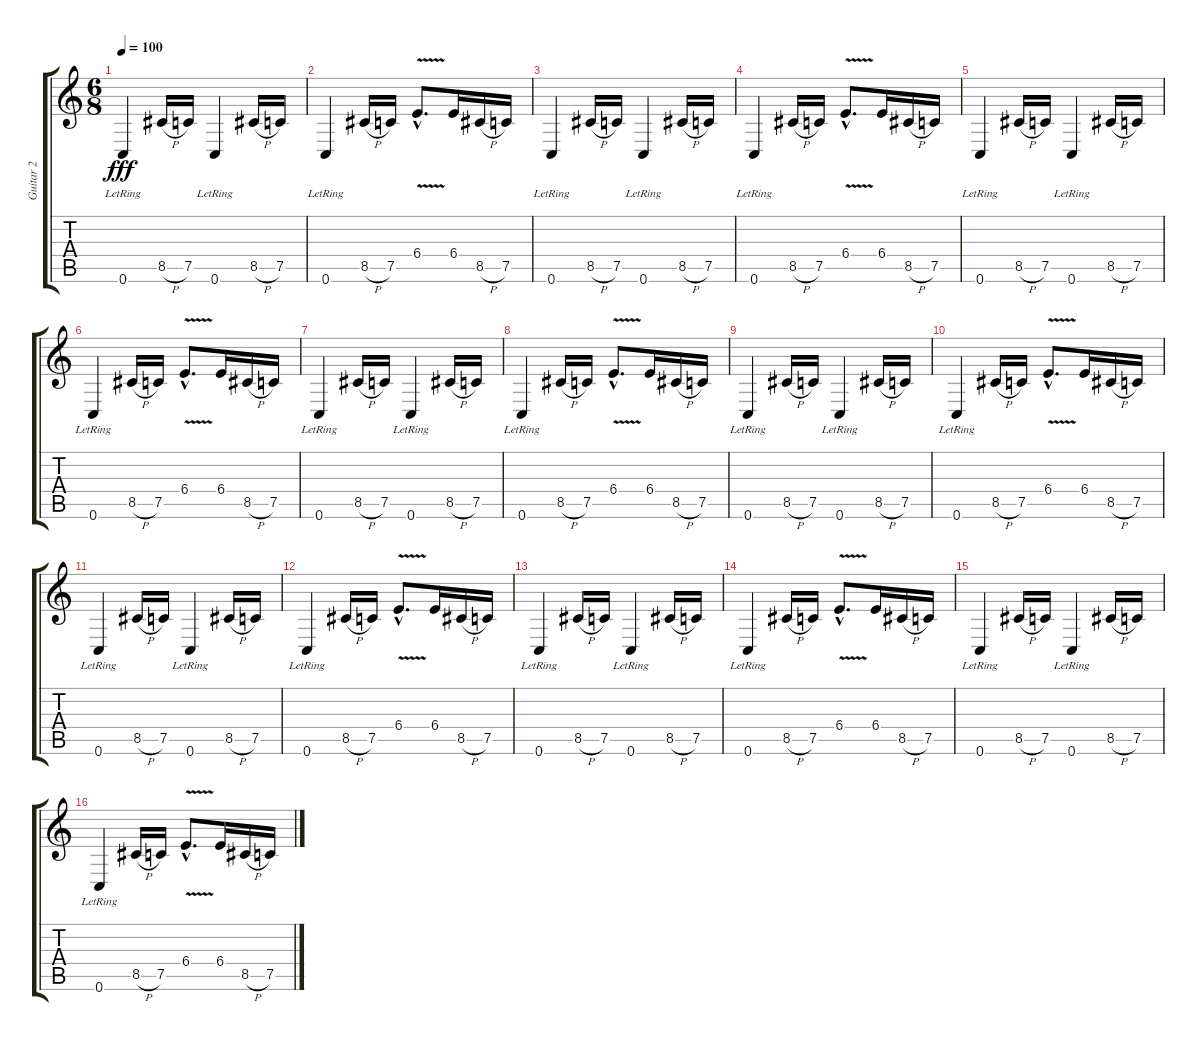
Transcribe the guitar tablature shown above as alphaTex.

\track ("Guitar 2" "Guitar 2") {instrument distortionguitar}
\staff {score tabs}
\tuning (C4 G3 Eb3 Bb2 F2 C2) {hide}
\ts (6 8)
\tempo 100
\clef g2
\ks c
0.6{lr}.4{dy fff} 8.5{h}.16 7.5.16 0.6{lr}.4 8.5{h}.16 7.5.16 |
0.6{lr}.4 8.5{h}.16 7.5.16 6.4{v hac}.8{d} 6.4.16 8.5{h}.16 7.5.16 |
0.6{lr}.4 8.5{h}.16 7.5.16 0.6{lr}.4 8.5{h}.16 7.5.16 |
0.6{lr}.4 8.5{h}.16 7.5.16 6.4{v hac}.8{d} 6.4.16 8.5{h}.16 7.5.16 |
0.6{lr}.4 8.5{h}.16 7.5.16 0.6{lr}.4 8.5{h}.16 7.5.16 |
0.6{lr}.4 8.5{h}.16 7.5.16 6.4{v hac}.8{d} 6.4.16 8.5{h}.16 7.5.16 |
0.6{lr}.4 8.5{h}.16 7.5.16 0.6{lr}.4 8.5{h}.16 7.5.16 |
0.6{lr}.4 8.5{h}.16 7.5.16 6.4{v hac}.8{d} 6.4.16 8.5{h}.16 7.5.16 |
0.6{lr}.4 8.5{h}.16 7.5.16 0.6{lr}.4 8.5{h}.16 7.5.16 |
0.6{lr}.4 8.5{h}.16 7.5.16 6.4{v hac}.8{d} 6.4.16 8.5{h}.16 7.5.16 |
0.6{lr}.4 8.5{h}.16 7.5.16 0.6{lr}.4 8.5{h}.16 7.5.16 |
0.6{lr}.4 8.5{h}.16 7.5.16 6.4{v hac}.8{d} 6.4.16 8.5{h}.16 7.5.16 |
0.6{lr}.4 8.5{h}.16 7.5.16 0.6{lr}.4 8.5{h}.16 7.5.16 |
0.6{lr}.4 8.5{h}.16 7.5.16 6.4{v hac}.8{d} 6.4.16 8.5{h}.16 7.5.16 |
0.6{lr}.4 8.5{h}.16 7.5.16 0.6{lr}.4 8.5{h}.16 7.5.16 |
0.6{lr}.4 8.5{h}.16 7.5.16 6.4{v hac}.8{d} 6.4.16 8.5{h}.16 7.5.16
